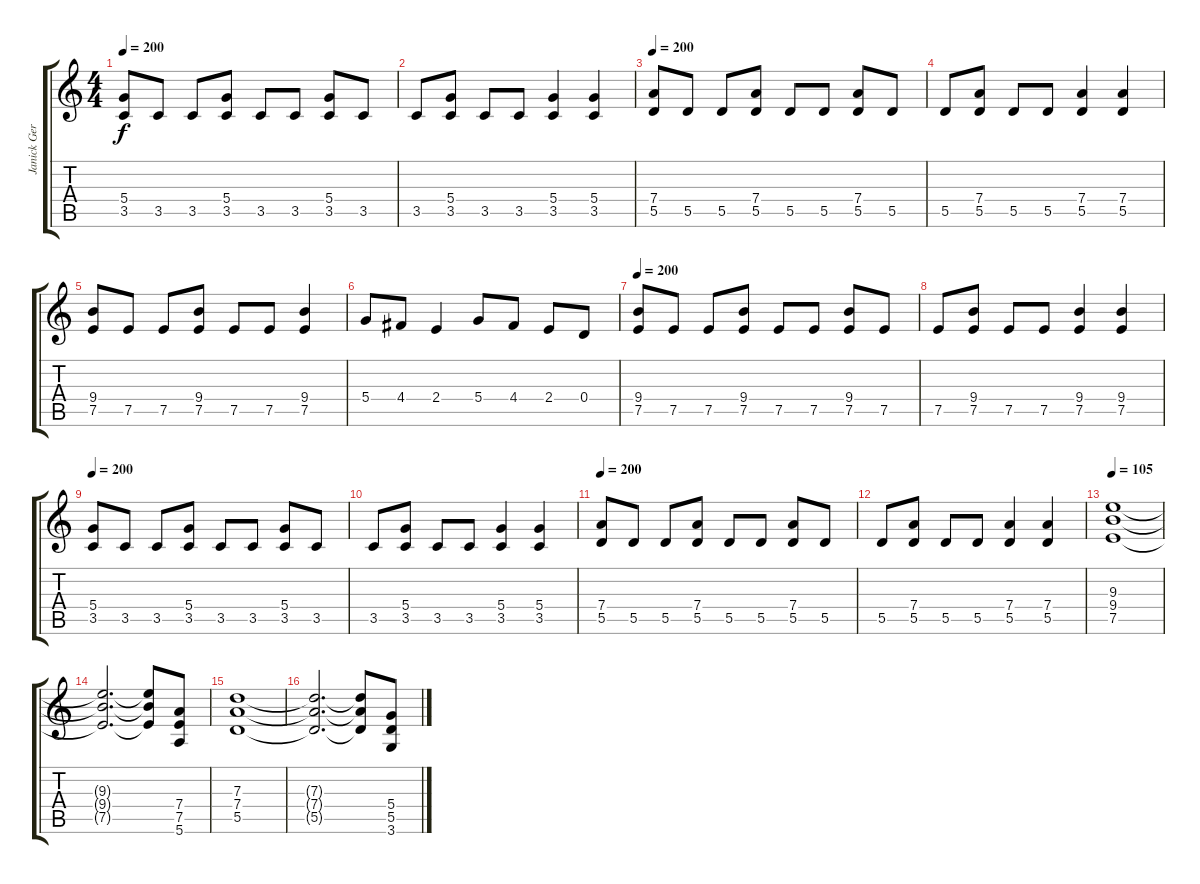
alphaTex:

\track ("Janick Gers" "Janick Ger") {instrument distortionguitar}
\staff {score tabs}
\tuning (E4 B3 G3 D3 A2 E2) {hide}
\ts (4 4)
\tempo 200
\clef g2
\ks c
(5.4 3.5).8{dy f} 3.5.8 3.5.8 (5.4 3.5).8 3.5.8 3.5.8 (5.4 3.5).8 3.5.8 |
3.5.8 (5.4 3.5).8 3.5.8 3.5.8 (5.4 3.5).4 (5.4 3.5).4 |
\tempo 200
(7.4 5.5).8 5.5.8 5.5.8 (7.4 5.5).8 5.5.8 5.5.8 (7.4 5.5).8 5.5.8 |
5.5.8 (7.4 5.5).8 5.5.8 5.5.8 (7.4 5.5).4 (7.4 5.5).4 |
(9.4 7.5).8 7.5.8 7.5.8 (9.4 7.5).8 7.5.8 7.5.8 (9.4 7.5).4 |
5.4.8 4.4.8 2.4.4 5.4.8 4.4.8 2.4.8 0.4.8 |
\tempo 200
(9.4 7.5).8 7.5.8 7.5.8 (9.4 7.5).8 7.5.8 7.5.8 (9.4 7.5).8 7.5.8 |
7.5.8 (9.4 7.5).8 7.5.8 7.5.8 (9.4 7.5).4 (9.4 7.5).4 |
\tempo 200
(5.4 3.5).8 3.5.8 3.5.8 (5.4 3.5).8 3.5.8 3.5.8 (5.4 3.5).8 3.5.8 |
3.5.8 (5.4 3.5).8 3.5.8 3.5.8 (5.4 3.5).4 (5.4 3.5).4 |
\tempo 200
(7.4 5.5).8 5.5.8 5.5.8 (7.4 5.5).8 5.5.8 5.5.8 (7.4 5.5).8 5.5.8 |
5.5.8 (7.4 5.5).8 5.5.8 5.5.8 (7.4 5.5).4 (7.4 5.5).4 |
\tempo 105
(9.3 9.4 7.5).1 |
(9.3{t} 9.4{t} 7.5{t}).2{d} (9.3{t} 9.4{t} 7.5{t}).8 (7.4 7.5 5.6).8 |
(7.3 7.4 5.5).1 |
(7.3{t} 7.4{t} 5.5{t}).2{d} (7.3{t} 7.4{t} 5.5{t}).8 (5.4 5.5 3.6).8
